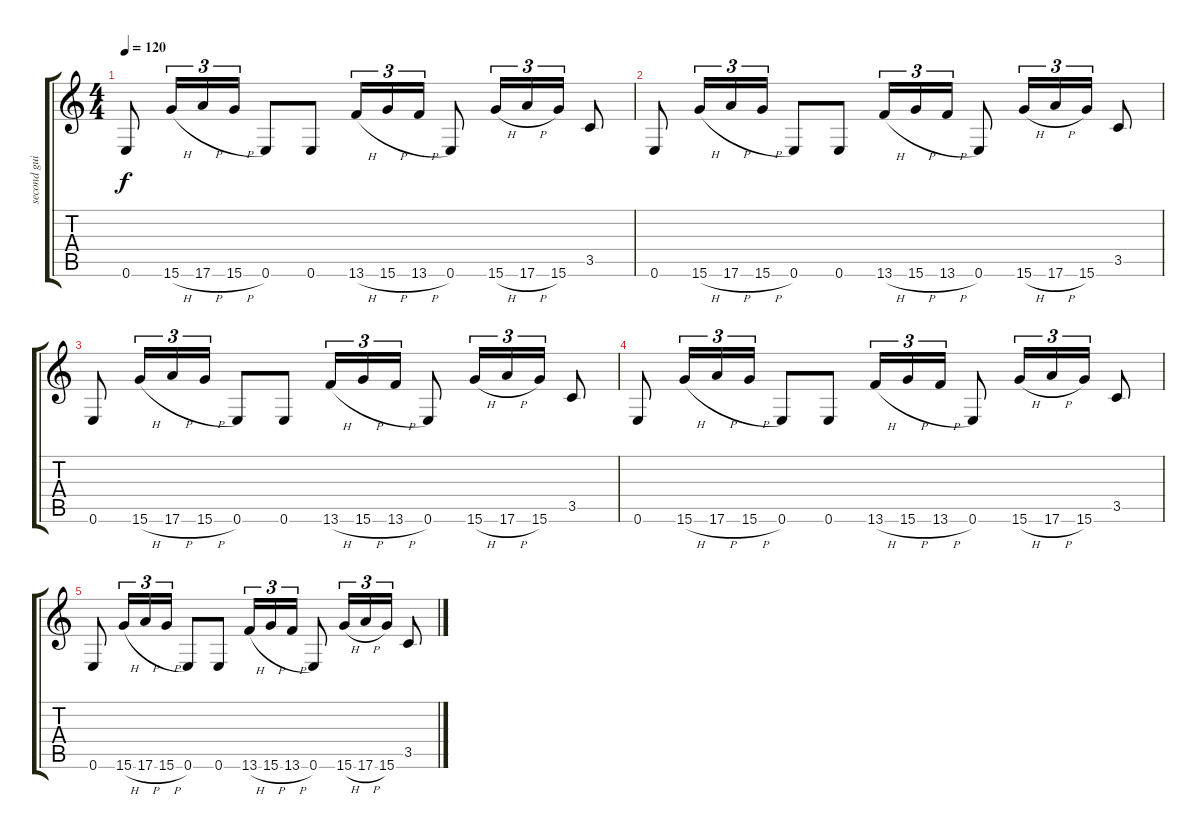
\track ("second guitar" "second gui") {instrument overdrivenguitar}
\staff {score tabs}
\tuning (E4 B3 G3 D3 A2 E2) {hide}
\ts (4 4)
\tempo 120
\clef g2
\ks c
0.6.8{dy f} 15.6{h}.16{tu (3 2)} 17.6{h}.16{tu (3 2)} 15.6{h}.16{tu (3 2)} 0.6.8 0.6.8 13.6{h}.16{tu (3 2)} 15.6{h}.16{tu (3 2)} 13.6{h}.16{tu (3 2)} 0.6.8 15.6{h}.16{tu (3 2)} 17.6{h}.16{tu (3 2)} 15.6.16{tu (3 2)} 3.5.8 |
0.6.8 15.6{h}.16{tu (3 2)} 17.6{h}.16{tu (3 2)} 15.6{h}.16{tu (3 2)} 0.6.8 0.6.8 13.6{h}.16{tu (3 2)} 15.6{h}.16{tu (3 2)} 13.6{h}.16{tu (3 2)} 0.6.8 15.6{h}.16{tu (3 2)} 17.6{h}.16{tu (3 2)} 15.6.16{tu (3 2)} 3.5.8 |
0.6.8 15.6{h}.16{tu (3 2)} 17.6{h}.16{tu (3 2)} 15.6{h}.16{tu (3 2)} 0.6.8 0.6.8 13.6{h}.16{tu (3 2)} 15.6{h}.16{tu (3 2)} 13.6{h}.16{tu (3 2)} 0.6.8 15.6{h}.16{tu (3 2)} 17.6{h}.16{tu (3 2)} 15.6.16{tu (3 2)} 3.5.8 |
0.6.8 15.6{h}.16{tu (3 2)} 17.6{h}.16{tu (3 2)} 15.6{h}.16{tu (3 2)} 0.6.8 0.6.8 13.6{h}.16{tu (3 2)} 15.6{h}.16{tu (3 2)} 13.6{h}.16{tu (3 2)} 0.6.8 15.6{h}.16{tu (3 2)} 17.6{h}.16{tu (3 2)} 15.6.16{tu (3 2)} 3.5.8 |
0.6.8 15.6{h}.16{tu (3 2)} 17.6{h}.16{tu (3 2)} 15.6{h}.16{tu (3 2)} 0.6.8 0.6.8 13.6{h}.16{tu (3 2)} 15.6{h}.16{tu (3 2)} 13.6{h}.16{tu (3 2)} 0.6.8 15.6{h}.16{tu (3 2)} 17.6{h}.16{tu (3 2)} 15.6.16{tu (3 2)} 3.5.8
